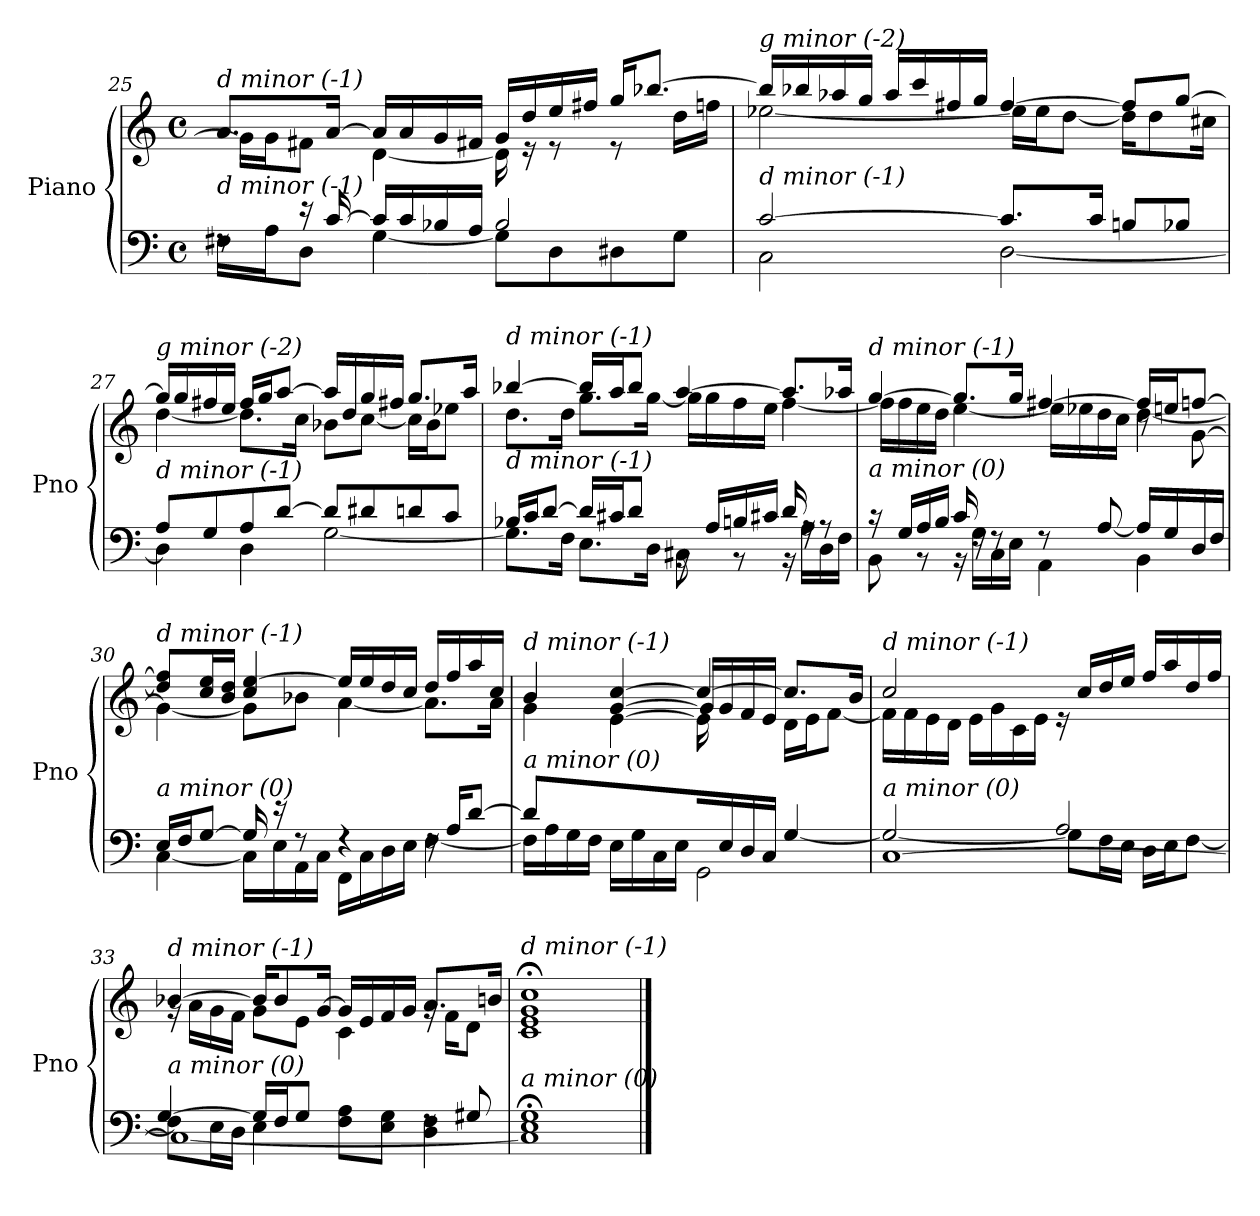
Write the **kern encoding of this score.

**kern	**kern
*part1	*part1
*staff2	*staff1
*I"Piano	*
*I'Pno	*
*clefF4	*clefG2
*k[]	*k[]
*M4/4	*M4/4
*met(c)	*met(c)
=25	=25
*^	*^
!	!	!LO:TX:i:t=d minor (-1)	!
!LO:TX:i:t=d minor (-1)	!	!	!
8rF	16F#X\LL	8.a/L	16g\LL]
.	16A\J	.	16g\J
16r	8D\J	.	8f#X\J
[16c/	.	[16a/Jk	.
16c/LL]	[4G\	16a/LL]	[4d\
16c/	.	16a/	.
16B-X/	.	16g/	.
16A/JJ	.	16f#X/JJ	.
2B-/	8G\L]	16g/LL	16d\]
.	.	16dd/	16r
.	8D\	16ee/	8r
.	.	16ff#X/JJ	.
.	8D#Xi\	16gg/KL	8r
.	.	[8.bb-X/J	.
.	8G\J	.	16dd\LL
.	.	.	16ffn\JJ
!!LO:LB:g=z	!!
=26	=26	=26	=26
!	!	!LO:TX:i:t=g minor (-2)	!
!LO:TX:i:t=d minor (-1)	!	!	!
[2c/	2C\	16bb-/LL]	[2ee-X\
.	.	16bb-X/	.
.	.	16aa-X/	.
.	.	16gg/JJ	.
.	.	16aa-/LL	.
.	.	16ccc/	.
.	.	16ff#X/	.
.	.	16gg/JJ	.
8.c/L]	[2D\	[4ff#/	16ee-\LL]
.	.	.	16ee-\J
.	.	.	[8dd\J
16c/Jk	.	.	.
8Bn/L	.	8ff#/L]	16dd\KL]
.	.	.	8dd\
8B-X/J	.	[8gg/J	.
.	.	.	16cc#X\Jk
=27	=27	=27	=27
!	!	!LO:TX:i:t=g minor (-2)	!
!LO:TX:i:t=d minor (-1)	!	!	!
8A/L	4D\]	16gg/LL]	[4dd\
.	.	16gg/	.
8G/	.	16ff#X/	.
.	.	16ee/JJ	.
8A/	4D\	16ff#/LL	8.dd\L]
.	.	16gg/J	.
[8d/J	.	[8aa/J	.
.	.	.	16cc\Jk
8d/L]	[2G\	16aa/LL]	8b-X\L
.	.	16dd/	.
8d#Xi/	.	16gg/	[8cc\J
.	.	16ff#X/JJ	.
8d/	.	8.gg/L	16cc\LL]
.	.	.	16b-\J
8c/J	.	.	8ee-X\J
.	.	16aa/Jk	.
!!LO:LB:g=z	!!
=28	=28	=28	=28
!	!	!LO:TX:i:t=d minor (-1)	!
!LO:TX:i:t=d minor (-1)	!	!	!
16B-X/LL	8.G\L]	[4bb-X/	8.dd\L
16c/J	.	.	.
[8d/J	.	.	.
.	16F\Jk	.	16dd\Jk
16d/LL]	8.E\L	16bb-/LL]	8.gg\L
16c#X/J	.	16aa/J	.
8d/J	.	8bb-/J	.
.	16D\Jk	.	[16gg\Jk
16rBB	8C#X\	[4aa/	16gg\LL]
16A/LL	.	.	16gg\
16Bn/	8r	.	16ff\
16c#X/JJ	.	.	16ee\JJ
16d/	16r	8.aa/L]	[4ff\
16rA	16A\LL	.	.
8rA	16D\	.	.
.	16F\JJ	16aa-X/Jk	.
=29	=29	=29	=29
*	*^	*	*^
!	!	!	!LO:TX:i:t=d minor (-1)	!	!
!LO:TX:i:t=a minor (0)	!	!	!	!	!
2.ryy	16r	8BB\	[4gg/	16ff\LL]	2.ryy
.	16G/LL	.	.	16ff\	.
.	16A/	8r	.	16ee\	.
.	16B/JJ	.	.	16dd\JJ	.
.	16c/	16r	8.gg/L]	[4ee\	.
.	16rF	16G\LL	.	.	.
.	8rF	16C\	.	.	.
.	.	16E\JJ	16gg/Jk	.	.
.	8rF	4AA\	[4ff#Xj/	16ee\LL]	.
.	.	.	.	16ee-X\	.
.	[8A/	.	.	16dd\	.
.	.	.	.	16cc\JJ	.
4ryy	16A/LL]	4BB\	16ff#/LL]	[4dd\	8r
.	16G/	.	16een/J	.	.
.	16D/	.	[8ffn/J	.	[8g\
.	16F/JJ	.	.	.	.
*	*v	*v	*	*	*
*	*	*	*v	*v
!!LO:LB:g=z
=30	=30	=30	=30
!	!	!LO:TX:i:t=d minor (-1)	!
!LO:TX:i:t=a minor (0)	!	!	!
16E/LL	[4C\	8dd/] 8ff/]L	4g\_
16F/J	.	.	.
[8G/J	.	16cc/ 16ee/L	.
.	.	16b/ 16dd/JJ	.
16G/]	16C\LL]	4cc/ [4ee/	8g\L]
16r	16E\	.	.
8rF	16AA\	.	8b-X\J
.	16C\JJ	.	.
4rF	16FF\LL	16ee/LL]	[4a\
.	16C\	16ee/	.
.	16D\	16dd/	.
.	16E\JJ	16cc/JJ	.
16rF	[4F\	16dd/LL	8.a\L]
16A/KL	.	16ff/	.
[8d/J	.	16aa/	.
.	.	16cc/JJ	16a\Jk
=31	=31	=31	=31
*	*^	*	*^
!	!	!	!LO:TX:i:t=d minor (-1)	!	!
!LO:TX:i:t=a minor (0)	!	!	!	!	!
4ryy	4d/]	16F\LL]	4b/	4g\	4ryy
.	.	16A\	.	.	.
.	.	16G\	.	.	.
.	.	16F\JJ	.	.	.
4ryy	4ryy	16E\LL	[4g/ [4cc/	4ryy	[4e\
.	.	16G\	.	.	.
.	.	16C\	.	.	.
.	.	16E\JJ	.	.	.
2ryy	16ryy	2GG\	4cc/_	16g/LL]	16e\LL]
.	16E/	.	.	16g/	4..ryy
.	16D/	.	.	16f/	.
.	16C/JJ	.	.	16e/JJ	.
.	[4G/	.	8.cc/L]	16d\LL	.
.	.	.	.	16e\J	.
.	.	.	.	[8f\J	.
.	.	.	16b/Jk	.	.
*	*	*	*	*v	*v
!!LO:PB:g=z
=32	=32	=32	=32	=32
!	!	!	!LO:TX:i:t=d minor (-1)	!
!LO:TX:i:t=a minor (0)	!	!	!	!
2ryy	2G/_	[1C	2cc/	16f\LL]
.	.	.	.	16f\
.	.	.	.	16e\
.	.	.	.	16d\JJ
.	.	.	.	16e\LL
.	.	.	.	16g\
.	.	.	.	16c\
.	.	.	.	16e\JJ
2A/	8G\L]	.	16re	2ryy
.	.	.	16cc/LL	.
.	16F\L	.	16dd/	.
.	16E\JJ	.	16ee/JJ	.
.	16D\LL	.	16ff/LL	.
.	16E\J	.	16aa/	.
.	[8F\J	.	16dd/	.
.	.	.	16ff/JJ	.
=33	=33	=33	=33	=33
*	*	*	*	*^
!	!	!	!LO:TX:i:t=d minor (-1)	!	!
!LO:TX:i:t=a minor (0)	!	!	!	!	!
8F\L]	1C_	[4G/	[4b-X/	16rg	2ryy
.	.	.	.	16a\LL	.
16E\L	.	.	.	16g\	.
16D\JJ	.	.	.	16f\JJ	.
4E\	.	16G/LL]	16b-/KL]	8g\L	.
.	.	16F/J	8b-/	.	.
.	.	8G/J	.	8e\J	.
.	.	.	[16g/Jk	.	.
8F\ 8A\L	.	4ryy	16g/LL]	4c\	4ryy
.	.	.	16e/	.	.
8E\ 8G\J	.	.	16f/	.	.
.	.	.	16g/JJ	.	.
4D\ 4F\	.	8rF	8.a/L	16rg	4ryy
.	.	.	.	16f\KL	.
.	.	8G#Xi/	.	8d\J	.
.	.	.	16bn/Jk	.	.
*	*v	*v	*	*	*
*	*	*v	*v	*v
=34	=34	=34
!	!	!LO:TX:i:t=d minor (-1)
!LO:TX:i:t=a minor (0)	!	!
1E; 1G;	1C]	1c;< 1e;< 1g;< 1cc;<
*v	*v	*
==	==
*-	*-
